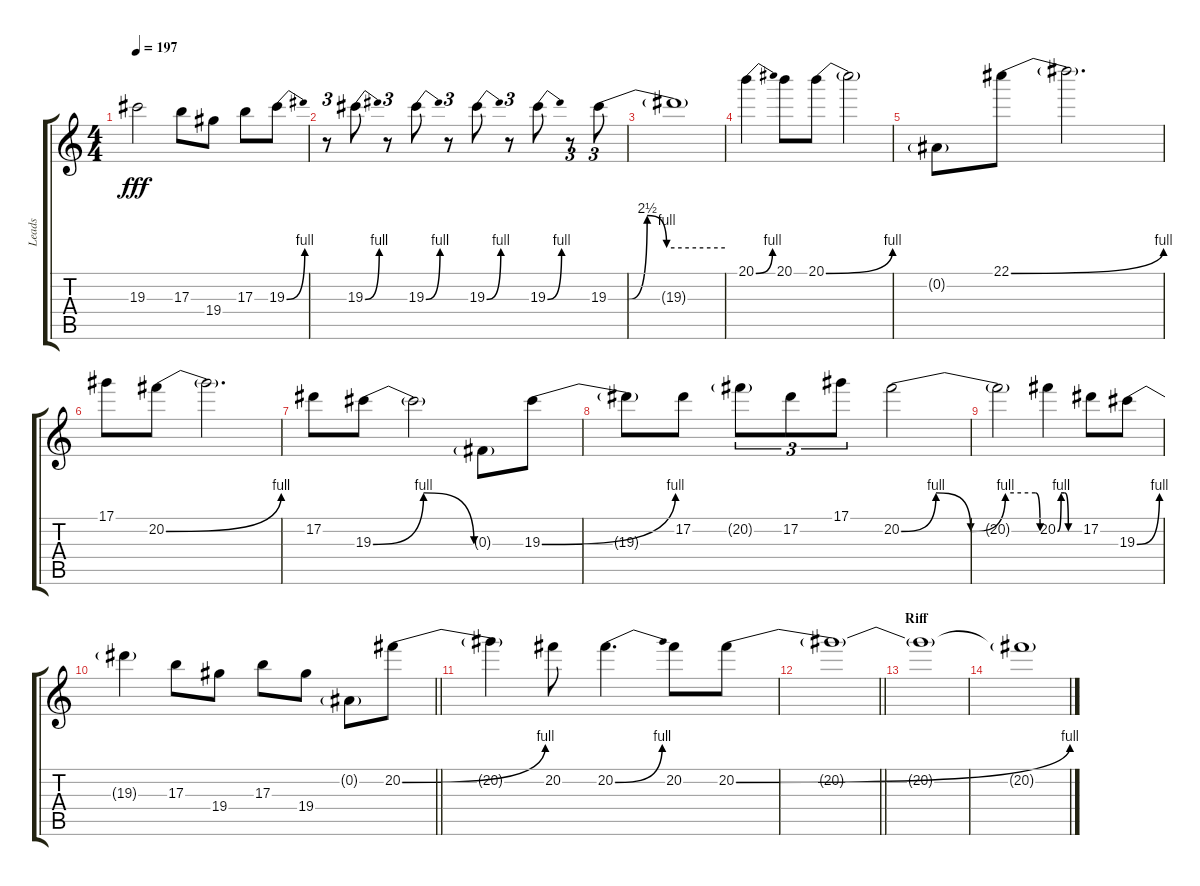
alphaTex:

\track ("Leads" "Leads") {instrument distortionguitar}
\staff {score tabs}
\tuning (Eb4 Bb3 Gb3 Db3 Ab2 Eb2) {hide}
\ts (4 4)
\tempo 197
\clef g2
\ks c
19.3{t}.2{dy fff} 17.3.8 19.4.8 17.3.8 19.3{be (bend 0 0 60 4)}.8 |
r.8{tu (3 2)} 19.3{be (bend 0 0 60 4)}.8 r.8{tu (3 2)} 19.3{be (bend 0 0 60 4)}.8 r.8{tu (3 2)} 19.3{be (bend 0 0 60 4)}.8 r.8{tu (3 2)} 19.3{be (bend 0 0 60 4)}.8 r.8{tu (3 2)} 19.3{be (custom 0 0 10 0 20 10 30 4 60 4)}.8{tu (3 2)} |
19.3{t}.1 |
20.1{be (bend 0 0 60 4)}.4 20.1.8 20.1{be (bend 0 0 60 4)}.8 20.1{t}.2 |
0.2{g}.8 22.1{be (bend 0 0 60 4)}.8 22.1{t}.2{d} |
17.1.8 20.2{be (bend 0 0 60 4)}.8 20.2{t}.2{d} |
17.2.8 19.3{be (bendrelease 0 0 15 4 45 4 60 0)}.8 19.3{t}.2 0.3{g}.8 19.3{be (bend 0 0 60 4)}.8 |
19.3{t}.8 17.2.8 20.2{g}.8{tu (3 2)} 17.2.8{tu (3 2)} 17.1.8{tu (3 2)} 20.2{be (custom 0 0 15 4 30 0 45 4 58 4 60 0)}.2 |
20.2{t}.2 20.2{be (custom 0 0 10 4 20 4 30 0 60 0)}.4 17.2.8 19.3{be (bend 0 0 60 4)}.8 |
\barLineRight lightlight
19.3{t}.4 17.3.8 19.4.8 17.3.8 19.4.8 0.2{g}.8 20.2{be (bend 0 0 60 4)}.8 |
20.2{t}.4 20.2.8 20.2{be (bend 0 0 60 4)}.4{d} 20.2.8 20.2{be (bend 0 0 60 4)}.8 |
\barLineRight lightlight
20.2{t}.1 |
\section ("" "Riff")
20.2{t}.1 |
20.2{t}.1
